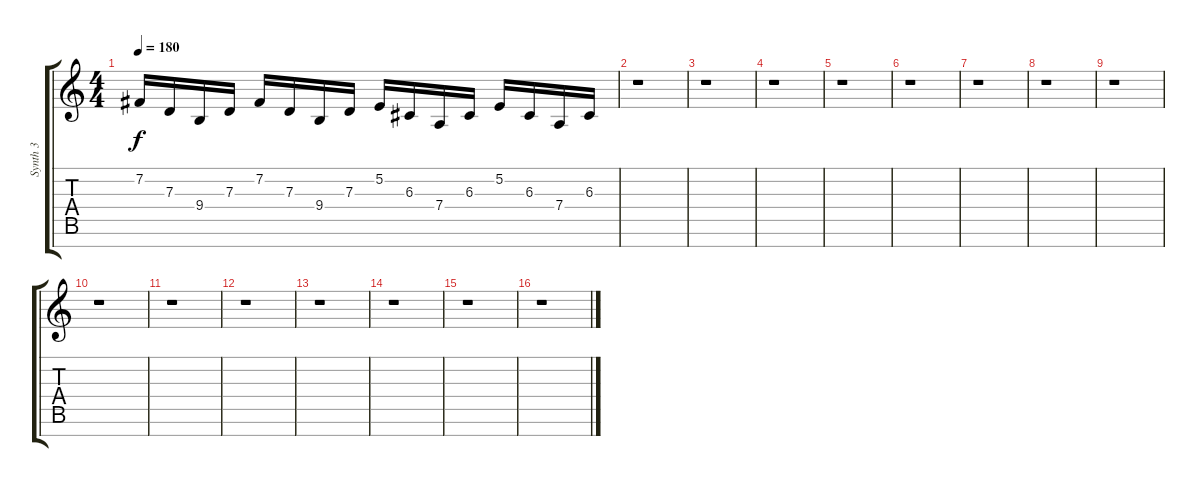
\track ("Synth 3" "Synth 3") {instrument brasssection}
\staff {score tabs}
\tuning (E4 B3 G3 D3 A2 E2 B1) {hide}
\ts (4 4)
\tempo 180
\clef g2
\ks c
7.2.16{dy f} 7.3.16 9.4.16 7.3.16 7.2.16 7.3.16 9.4.16 7.3.16 5.2.16 6.3.16 7.4.16 6.3.16 5.2.16 6.3.16 7.4.16 6.3.16 |
r.1 |
r.1 |
r.1 |
r.1 |
r.1 |
r.1 |
r.1 |
r.1 |
r.1 |
r.1 |
r.1 |
r.1 |
r.1 |
r.1 |
r.1
